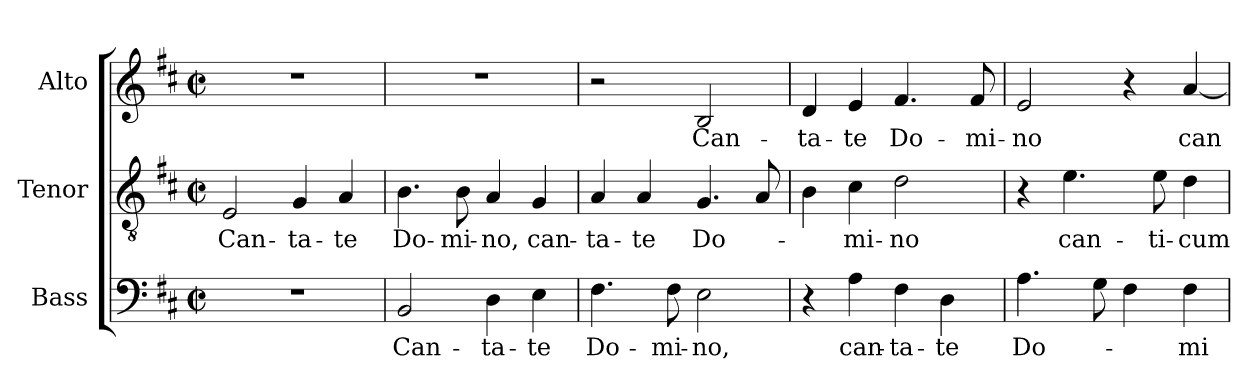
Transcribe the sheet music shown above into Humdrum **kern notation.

**kern	**text	**kern	**text	**kern	**text
*part3	*part3	*part2	*part2	*part1	*part1
*staff3	*staff3	*staff2	*staff2	*staff1	*staff1
*I"Bass	*	*I"Tenor	*	*I"Alto	*
*I'B.	*	*I'T.	*	*I'A.	*
!!LO:PB:g=z
*clefF4	*	*clefGv2	*	*clefG2	*
*	*	*ITrd7c12	*	*	*
*k[f#c#]	*	*k[f#c#]	*	*k[f#c#]	*
*D:	*	*D:	*	*D:	*
*M2/2	*	*M2/2	*	*M2/2	*
*met(c|)	*	*met(c|)	*	*met(c|)	*
=1	=1	=1	=1	=1	=1
!	!	!	!LO:LY:b:color=#000000	!	!
1r	.	2EEi/	Can-	1r	.
!	!	!	!LO:LY:b:color=#000000	!	!
.	.	4GGi/	-ta-	.	.
!	!	!	!LO:LY:b:color=#000000	!	!
.	.	4AAi/	-te	.	.
=2	=2	=2	=2	=2	=2
!	!LO:LY:b:color=#000000	!	!	!	!
!	!	!	!LO:LY:b:color=#000000	!	!
2BBi/	Can-	4.BBi\	Do-	1r	.
!	!	!	!LO:LY:b:color=#000000	!	!
.	.	8BBi\	-mi-	.	.
!	!LO:LY:b:color=#000000	!	!	!	!
!	!	!	!LO:LY:b:color=#000000	!	!
4Di\	-ta-	4AAi/	-no,	.	.
!	!LO:LY:b:color=#000000	!	!	!	!
!	!	!	!LO:LY:b:color=#000000	!	!
4Ei\	-te	4GGi/	can-	.	.
=3	=3	=3	=3	=3	=3
!	!LO:LY:b:color=#000000	!	!	!	!
!	!	!	!LO:LY:b:color=#000000	!	!
4.F#i\	Do-	4AAi/	-ta-	2r	.
!	!	!	!LO:LY:b:color=#000000	!	!
.	.	4AAi/	-te	.	.
!	!LO:LY:b:color=#000000	!	!	!	!
8F#i\	-mi-	.	.	.	.
!	!LO:LY:b:color=#000000	!	!	!	!
!	!	!	!LO:LY:b:color=#000000	!	!
!	!	!	!	!	!LO:LY:b:color=#000000
2Ei\	-no,	4.GGi/	Do-	2Bi/	Can-
.	.	8AAi/	.	.	.
=4	=4	=4	=4	=4	=4
!	!	!	!	!	!LO:LY:b:color=#000000
4r	.	4BBi\	.	4di/	-ta-
!	!LO:LY:b:color=#000000	!	!	!	!
!	!	!	!LO:LY:b:color=#000000	!	!
!	!	!	!	!	!LO:LY:b:color=#000000
4Ai\	can-	4C#i\	-mi-	4ei/	-te
!	!LO:LY:b:color=#000000	!	!	!	!
!	!	!	!LO:LY:b:color=#000000	!	!
!	!	!	!	!	!LO:LY:b:color=#000000
4F#i\	-ta-	2Di\	-no	4.f#i/	Do-
!	!LO:LY:b:color=#000000	!	!	!	!
4Di\	-te	.	.	.	.
!	!	!	!	!	!LO:LY:b:color=#000000
.	.	.	.	8f#i/	-mi-
=5	=5	=5	=5	=5	=5
!	!LO:LY:b:color=#000000	!	!	!	!
!	!	!	!	!	!LO:LY:b:color=#000000
4.Ai\	Do-	4r	.	2ei/	-no
!	!	!	!LO:LY:b:color=#000000	!	!
.	.	4.Ei\	can-	.	.
8Gi\	.	.	.	.	.
4F#i\	.	.	.	4r	.
!	!	!	!LO:LY:b:color=#000000	!	!
.	.	8Ei\	-ti-	.	.
!	!LO:LY:b:color=#000000	!	!	!	!
!	!	!	!LO:LY:b:color=#000000	!	!
!	!	!	!	!	!LO:LY:b:color=#000000
4F#i\	-mi-	4Di\	-cum	[<4ai/	can-
=	=	=	=	=	=
*-	*-	*-	*-	*-	*-
